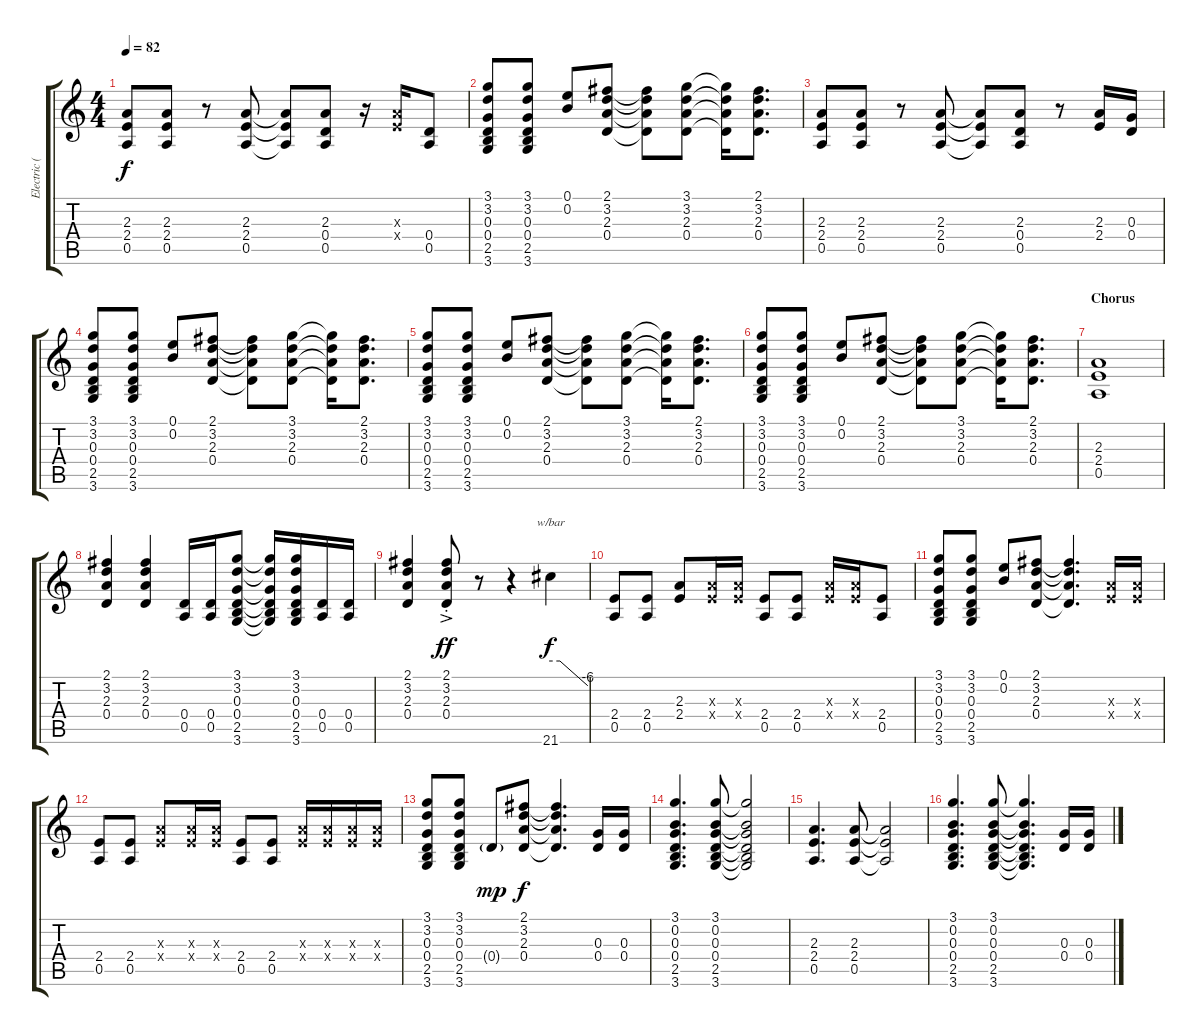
\track ("Electric (overdriven)" "Electric (") {instrument overdrivenguitar}
\staff {score tabs}
\tuning (E4 B3 G3 D3 A2 E2) {hide}
\ts (4 4)
\tempo 82
\clef g2
\ks c
(2.3 2.4 0.5).8{dy f} (2.3 2.4 0.5).8 r.8 (2.3 2.4 0.5).8 (2.3{t} 2.4{t} 0.5{t}).8 (2.3 0.4 0.5).8 r.16 (2.3{x} 2.4{x}).16 (0.4 0.5).8 |
(3.1 3.2 0.3 0.4 2.5 3.6).8 (3.1 3.2 0.3 0.4 2.5 3.6).8 (0.1 0.2).8 (2.1 3.2 2.3 0.4).8 (2.1{t} 3.2{t} 2.3{t} 0.4{t}).8 (3.1 3.2 2.3 0.4).8 (3.1{t} 3.2{t} 2.3{t} 0.4{t}).16 (2.1 3.2 2.3 0.4).8{d} |
(2.3 2.4 0.5).8 (2.3 2.4 0.5).8 r.8 (2.3 2.4 0.5).8 (2.3{t} 2.4{t} 0.5{t}).8 (2.3 0.4 0.5).8 r.8 (2.3 2.4).16 (0.3 0.4).16 |
(3.1 3.2 0.3 0.4 2.5 3.6).8 (3.1 3.2 0.3 0.4 2.5 3.6).8 (0.1 0.2).8 (2.1 3.2 2.3 0.4).8 (2.1{t} 3.2{t} 2.3{t} 0.4{t}).8 (3.1 3.2 2.3 0.4).8 (3.1{t} 3.2{t} 2.3{t} 0.4{t}).16 (2.1 3.2 2.3 0.4).8{d} |
(3.1 3.2 0.3 0.4 2.5 3.6).8 (3.1 3.2 0.3 0.4 2.5 3.6).8 (0.1 0.2).8 (2.1 3.2 2.3 0.4).8 (2.1{t} 3.2{t} 2.3{t} 0.4{t}).8 (3.1 3.2 2.3 0.4).8 (3.1{t} 3.2{t} 2.3{t} 0.4{t}).16 (2.1 3.2 2.3 0.4).8{d} |
(3.1 3.2 0.3 0.4 2.5 3.6).8 (3.1 3.2 0.3 0.4 2.5 3.6).8 (0.1 0.2).8 (2.1 3.2 2.3 0.4).8 (2.1{t} 3.2{t} 2.3{t} 0.4{t}).8 (3.1 3.2 2.3 0.4).8 (3.1{t} 3.2{t} 2.3{t} 0.4{t}).16 (2.1 3.2 2.3 0.4).8{d} |
\section ("" "Chorus")
(2.3 2.4 0.5).1 |
(2.1 3.2 2.3 0.4).4 (2.1 3.2 2.3 0.4).4 (0.4 0.5).16 (0.4 0.5).16 (3.1 3.2 0.3 0.4 2.5 3.6).8 (3.1{t} 3.2{t} 0.3{t} 0.4{t} 2.5{t} 3.6{t}).16 (3.1 3.2 0.3 0.4 2.5 3.6).16 (0.4 0.5).16 (0.4 0.5).16 |
(2.1 3.2 2.3 0.4).4 (2.1{ac st} 3.2{ac st} 2.3{ac st} 0.4{ac st}).8{dy ff} r.8 r.4 21.6.4{tbe (custom default 0 0 15 0 60 -24) dy f} |
(2.4 0.5).8 (2.4 0.5).8 (2.3 2.4).8 (2.3{x} 2.4{x}).16 (2.3{x} 2.4{x}).16 (2.4 0.5).8 (2.4 0.5).8 (2.3{x} 2.4{x}).16 (2.3{x} 2.4{x}).16 (2.4 0.5).8 |
(3.1 3.2 0.3 0.4 2.5 3.6).8 (3.1 3.2 0.3 0.4 2.5 3.6).8 (0.1 0.2).8 (2.1 3.2 2.3 0.4).8 (2.1{t} 3.2{t} 2.3{t} 0.4{t}).4{d} (2.3{x} 2.4{x}).16 (2.3{x} 2.4{x}).16 |
(2.4 0.5).8 (2.4 0.5).8 (2.3{x} 2.4{x}).8 (2.3{x} 2.4{x}).16 (2.3{x} 2.4{x}).16 (2.4 0.5).8 (2.4 0.5).8 (2.3{x} 2.4{x}).16 (2.3{x} 2.4{x}).16 (2.3{x} 2.4{x}).16 (2.3{x} 2.4{x}).16 |
(3.1 3.2 0.3 0.4 2.5 3.6).8 (3.1 3.2 0.3 0.4 2.5 3.6).8 0.4{g}.8{dy mp} (2.1 3.2 2.3 0.4).8{dy f} (2.1{t} 3.2{t} 2.3{t} 0.4{t}).4{d} (0.3 0.4).16 (0.3 0.4).16 |
(3.1 0.2 0.3 0.4 2.5 3.6).4{d} (3.1 0.2 0.3 0.4 2.5 3.6).8 (3.1{t} 0.2{t} 0.3{t} 0.4{t} 2.5{t} 3.6{t}).2 |
(2.3 2.4 0.5).4{d} (2.3 2.4 0.5).8 (2.3{t} 2.4{t} 0.5{t}).2 |
(3.1 0.2 0.3 0.4 2.5 3.6).4{d} (3.1 0.2 0.3 0.4 2.5 3.6).8 (3.1{t} 0.2{t} 0.3{t} 0.4{t} 2.5{t} 3.6{t}).4{d} (0.3 0.4).16 (0.3 0.4).16
